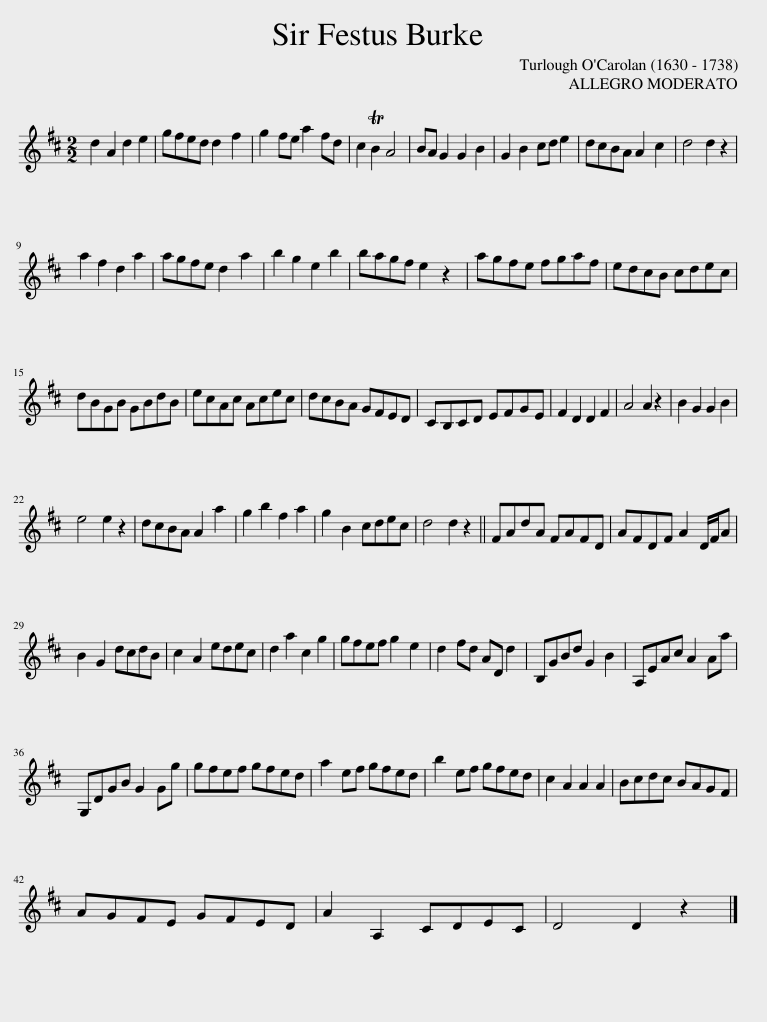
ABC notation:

X:1
L:1/8
M:2/2
I:linebreak $
K:D
V:1 treble
V:1
 d2 A2 d2 e2 | gfed d2 f2 | g2 fe a2 fd | c2 TB2 A4 | BA G2 G2 B2 | %5
 G2 B2 cd e2 | dcBA A2 c2 | d4 d2 z2 |$ a2 f2 d2 a2 | agfe d2 a2 | %10
 b2 g2 e2 b2 | bagf e2 z2 | agfe fgaf | edcB cdec |$ dBGB GBdB | %15
 ecAc Acec | dcBA GFED | CB,CD EFGE | F2 D2 D2 F2 | A4 A2 z2 | %20
 B2 G2 G2 B2 |$ e4 e2 z2 | dcBA A2 a2 | g2 b2 f2 a2 | g2 B2 cdec | %25
 d4 d2 z2 || FAdA FAFD | AFDF A2 D/F/A |$ B2 G2 dcdB | c2 A2 edec | %30
 d2 a2 c2 g2 | gfef g2 e2 | d2 fd AD d2 | B,GBd G2 B2 | A,EAc A2 Aa |$ %35
 G,DGB G2 Gg | gfef gfed | a2 ef gfed | b2 ef gfed | c2 A2 A2 A2 | %40
 Bcdc BAGF |$ AGFE GFED | A2 A,2 CDEC | D4 D2 z2 |] %44
